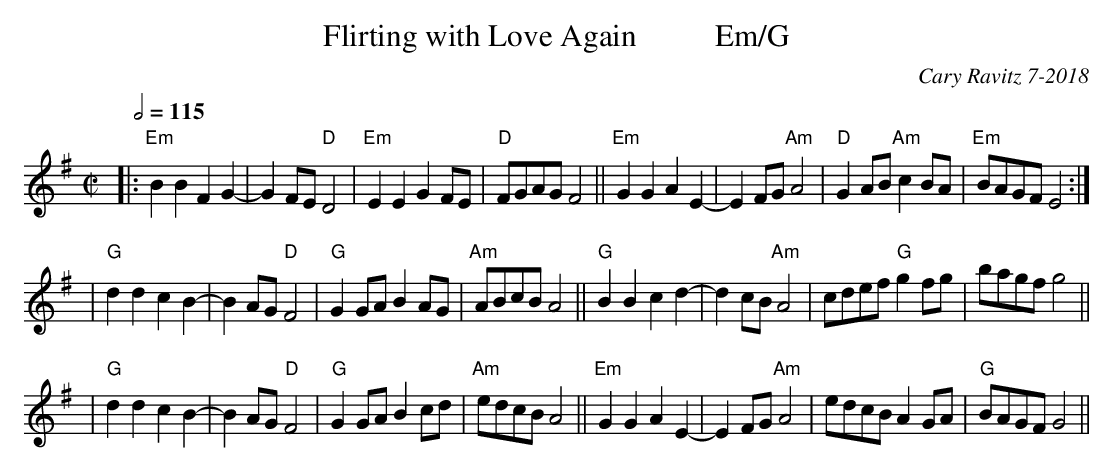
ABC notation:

X:1
T: Flirting with Love Again          Em/G
C: Cary Ravitz 7-2018
M: C|
L: 1/8
Q: 1/2=115
K: Em
|: "Em"B2 B2 F2 G2- | G2 FE "D"D4 | "Em"E2 E2 G2FE | "D"FGAG F4 || "Em"G2 G2A2 E2-| E2 FG "Am"A4 | "D"G2AB "Am"c2 BA | "Em"BAGF E4 :|
K: G
| "G"d2 d2 c2 B2- | B2 AG "D"F4 | "G"G2 GA B2AG| "Am"ABcB A4 || "G"B2 B2 c2 d2- | d2 cB "Am"A4 | cdef "G" g2 fg | bagf g4 ||
| "G"d2 d2 c2 B2- | B2 AG "D"F4 | "G"G2 GA B2cd | "Am"edcB A4 || "Em"G2 G2 A2 E2-| E2 FG "Am"A4 | edcB A2 GA | "G"BAGF G4 ||
